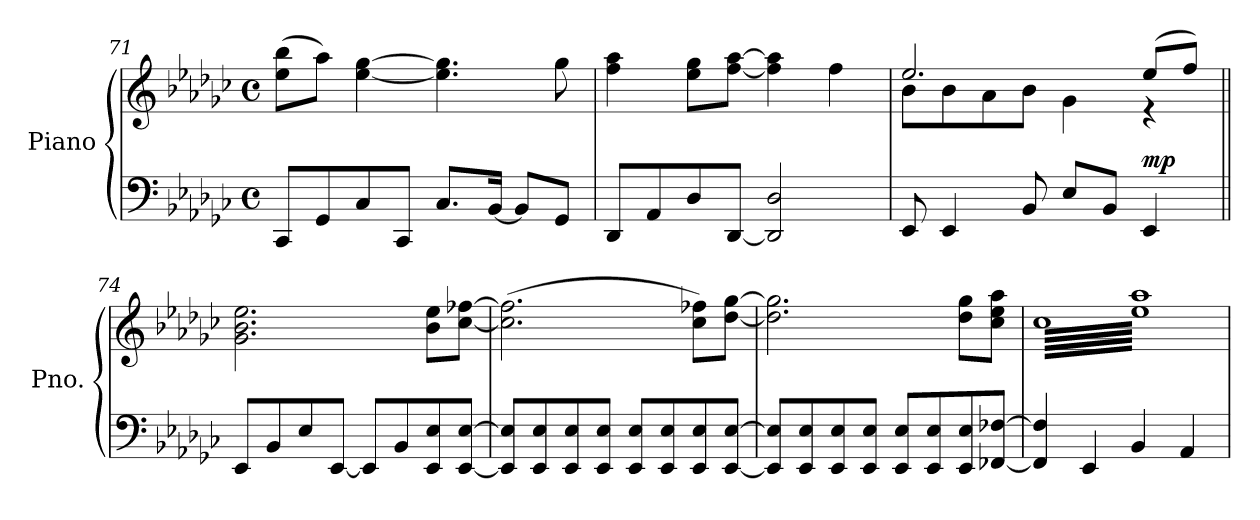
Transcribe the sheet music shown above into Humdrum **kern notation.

**kern	**kern	**dynam
*part1	*part1	*part1
*staff2	*staff1	*staff1/2
*I"Piano	*	*
*I'Pno.	*	*
*clefF4	*clefG2	*
*k[b-e-a-d-g-c-]	*k[b-e-a-d-g-c-]	*
*M4/4	*M4/4	*
*met(c)	*met(c)	*
=71	=71	=71
8CC-/L	(8ee-\ 8bb-\L	.
8GG-/	8aa-\J)	.
8C-/	[4ee-\ [4gg-\	.
8CC-/J	.	.
8.C-/L	4.ee-\] 4.gg-\]	.
[16BB-/Jk	.	.
8BB-/L]	.	.
8GG-/J	8gg-\	.
=72	=72	=72
8DD-/L	4ff\ 4aa-\	.
8AA-/	.	.
8D-/	8ee-\ 8gg-\L	.
[8DD-/J	[8ff\ [8aa-\J	.
2DD-/] 2D-/	4ff\] 4aa-\]	.
.	4ff\	.
=73	=73	=73
*	*^	*
8EE-/	2.ee-/	8b-\L	.
4EE-/	.	8b-\	.
.	.	8a-\	.
8BB-/	.	8b-\J	.
8E-/L	.	4g-\	.
8BB-/J	.	.	.
!	!	!	!LO:DY:a=2
4EE-/	(8ee-/L	4r	mp
.	8ff/J)	.	.
*	*v	*v	*
=74||	=74||	=74||
*	*MM100	*
8EE-/L	2.g-\ 2.b-\ 2.ee-\	.
8BB-/	.	.
8E-/	.	.
[8EE-/J	.	.
8EE-/L]	.	.
8BB-/	.	.
8EE-/ 8E-/	8b-\ 8ee-\L	.
[8EE-/ [8E-/J	[8cc-\ [8ff-X\J	.
!!LO:LB:g=z
=75	=75	=75
8EE-/] 8E-/]L	(2.cc-\] 2.ff-\]	.
8EE-/ 8E-/	.	.
8EE-/ 8E-/	.	.
8EE-/ 8E-/J	.	.
8EE-/ 8E-/L	.	.
8EE-/ 8E-/	.	.
8EE-/ 8E-/	8cc-\ 8ff-X\L)	.
[8EE-/ [8E-/J	[8dd-\ [8gg-\J	.
=76	=76	=76
8EE-/] 8E-/]L	2.dd-\] 2.gg-\]	.
8EE-/ 8E-/	.	.
8EE-/ 8E-/	.	.
8EE-/ 8E-/J	.	.
8EE-/ 8E-/L	.	.
8EE-/ 8E-/	.	.
8EE-/ 8E-/	8dd-\ 8gg-\L	.
[8FF-X/ [8F-X/J	8cc-\ 8ee-\ 8aa-\J	.
=77	=77	=77
*	*MM60	*
*	*tremolo	*
4FF-/] 4F-/]	64cc-LLLL	.
.	64ee- 64aa-	.
.	64cc-	.
.	64ee- 64aa-	.
.	64cc-	.
.	64ee- 64aa-	.
.	64cc-	.
.	64ee- 64aa-	.
.	64cc-	.
.	64ee- 64aa-	.
.	64cc-	.
.	64ee- 64aa-	.
.	64cc-	.
.	64ee- 64aa-	.
.	64cc-	.
.	64ee- 64aa-	.
4EE-/	64cc-	.
.	64ee- 64aa-	.
.	64cc-	.
.	64ee- 64aa-	.
.	64cc-	.
.	64ee- 64aa-	.
.	64cc-	.
.	64ee- 64aa-	.
.	64cc-	.
.	64ee- 64aa-	.
.	64cc-	.
.	64ee- 64aa-	.
.	64cc-	.
.	64ee- 64aa-	.
.	64cc-	.
.	64ee- 64aa-	.
4BB-/	64cc-	.
.	64ee- 64aa-	.
.	64cc-	.
.	64ee- 64aa-	.
.	64cc-	.
.	64ee- 64aa-	.
.	64cc-	.
.	64ee- 64aa-	.
.	64cc-	.
.	64ee- 64aa-	.
.	64cc-	.
.	64ee- 64aa-	.
.	64cc-	.
.	64ee- 64aa-	.
.	64cc-	.
.	64ee- 64aa-	.
4AA-/	64cc-	.
.	64ee- 64aa-	.
.	64cc-	.
.	64ee- 64aa-	.
.	64cc-	.
.	64ee- 64aa-	.
.	64cc-	.
.	64ee- 64aa-	.
.	64cc-	.
.	64ee- 64aa-	.
.	64cc-	.
.	64ee- 64aa-	.
.	64cc-	.
.	64ee- 64aa-	.
.	64cc-	.
.	64ee- 64aa-JJJJ	.
*	*Xtremolo	*
.	.	.
.	.	.
.	.	.
.	.	.
.	.	.
.	.	.
.	.	.
.	.	.
.	.	.
.	.	.
.	.	.
.	.	.
.	.	.
.	.	.
.	.	.
.	.	.
.	.	.
.	.	.
.	.	.
.	.	.
.	.	.
.	.	.
.	.	.
.	.	.
.	.	.
.	.	.
.	.	.
.	.	.
.	.	.
.	.	.
.	.	.
.	.	.
=	=	=
*-	*-	*-
